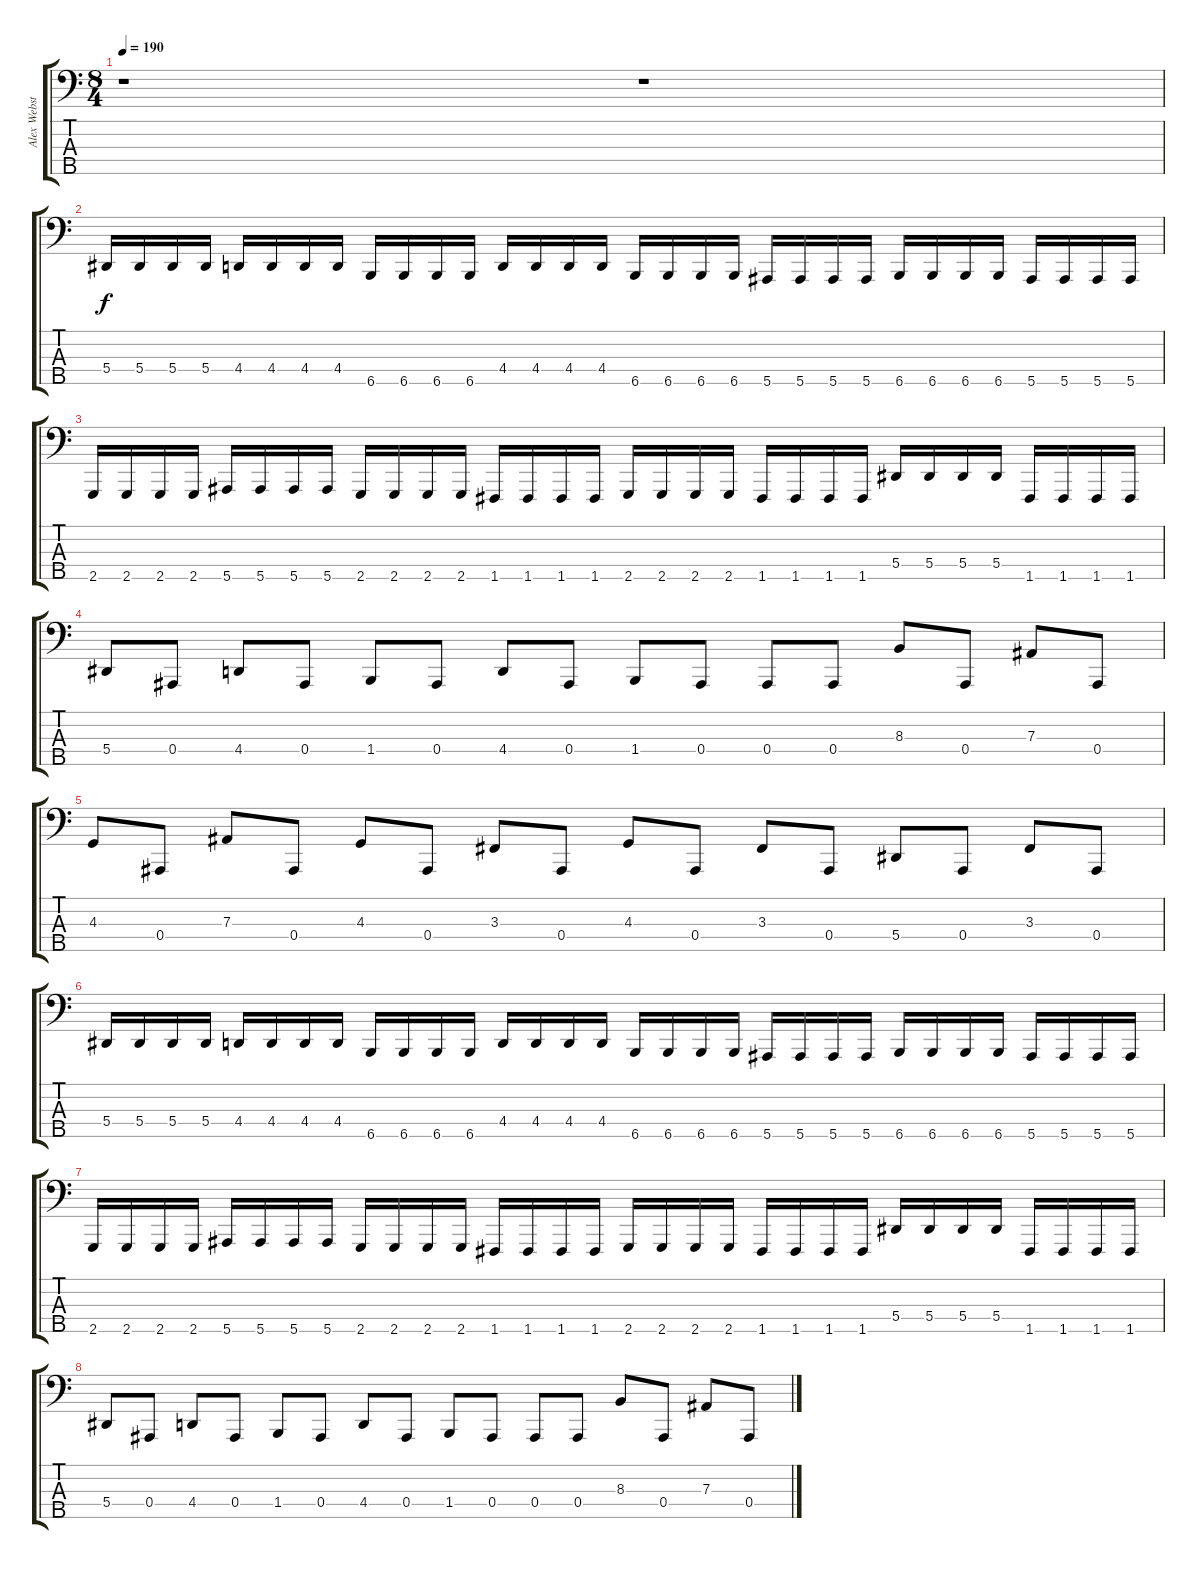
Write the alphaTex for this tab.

\track ("Alex Webster" "Alex Webst") {instrument electricbassfinger}
\staff {score tabs}
\tuning (Db2 Ab1 Eb1 Bb0 F0) {hide}
\ts (8 4)
\tempo 190
\clef f4
\ks c
r.1{dy f} r.1 |
5.4.16 5.4.16 5.4.16 5.4.16 4.4.16 4.4.16 4.4.16 4.4.16 6.5.16 6.5.16 6.5.16 6.5.16 4.4.16 4.4.16 4.4.16 4.4.16 6.5.16 6.5.16 6.5.16 6.5.16 5.5.16 5.5.16 5.5.16 5.5.16 6.5.16 6.5.16 6.5.16 6.5.16 5.5.16 5.5.16 5.5.16 5.5.16 |
2.5.16 2.5.16 2.5.16 2.5.16 5.5.16 5.5.16 5.5.16 5.5.16 2.5.16 2.5.16 2.5.16 2.5.16 1.5.16 1.5.16 1.5.16 1.5.16 2.5.16 2.5.16 2.5.16 2.5.16 1.5.16 1.5.16 1.5.16 1.5.16 5.4.16 5.4.16 5.4.16 5.4.16 1.5.16 1.5.16 1.5.16 1.5.16 |
5.4.8 0.4.8 4.4.8 0.4.8 1.4.8 0.4.8 4.4.8 0.4.8 1.4.8 0.4.8 0.4.8 0.4.8 8.3.8 0.4.8 7.3.8 0.4.8 |
4.3.8 0.4.8 7.3.8 0.4.8 4.3.8 0.4.8 3.3.8 0.4.8 4.3.8 0.4.8 3.3.8 0.4.8 5.4.8 0.4.8 3.3.8 0.4.8 |
5.4.16 5.4.16 5.4.16 5.4.16 4.4.16 4.4.16 4.4.16 4.4.16 6.5.16 6.5.16 6.5.16 6.5.16 4.4.16 4.4.16 4.4.16 4.4.16 6.5.16 6.5.16 6.5.16 6.5.16 5.5.16 5.5.16 5.5.16 5.5.16 6.5.16 6.5.16 6.5.16 6.5.16 5.5.16 5.5.16 5.5.16 5.5.16 |
2.5.16 2.5.16 2.5.16 2.5.16 5.5.16 5.5.16 5.5.16 5.5.16 2.5.16 2.5.16 2.5.16 2.5.16 1.5.16 1.5.16 1.5.16 1.5.16 2.5.16 2.5.16 2.5.16 2.5.16 1.5.16 1.5.16 1.5.16 1.5.16 5.4.16 5.4.16 5.4.16 5.4.16 1.5.16 1.5.16 1.5.16 1.5.16 |
5.4.8 0.4.8 4.4.8 0.4.8 1.4.8 0.4.8 4.4.8 0.4.8 1.4.8 0.4.8 0.4.8 0.4.8 8.3.8 0.4.8 7.3.8 0.4.8
